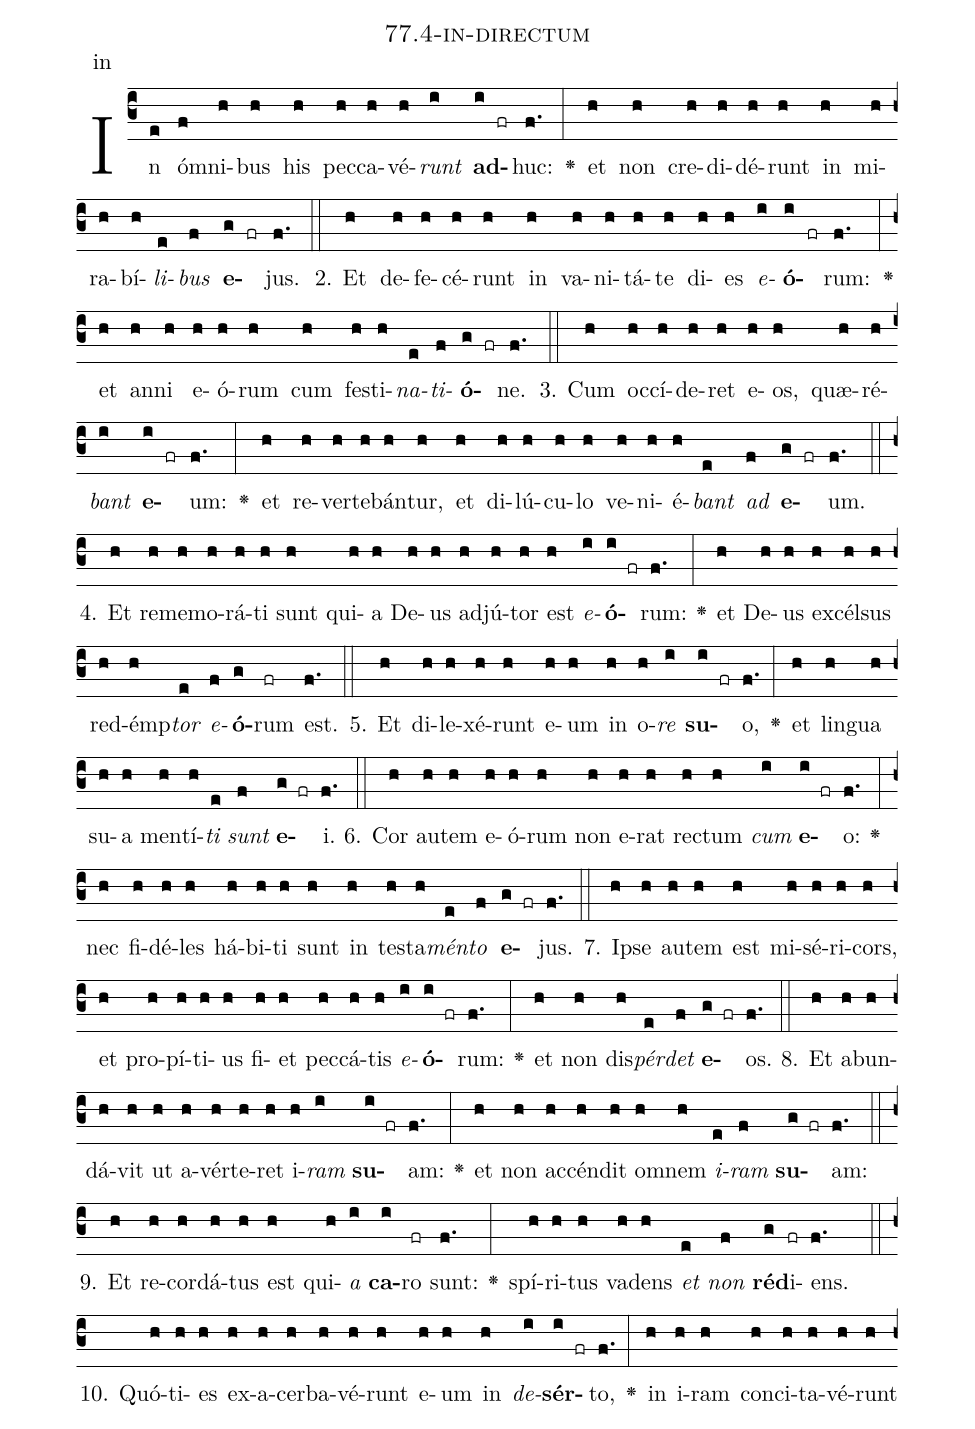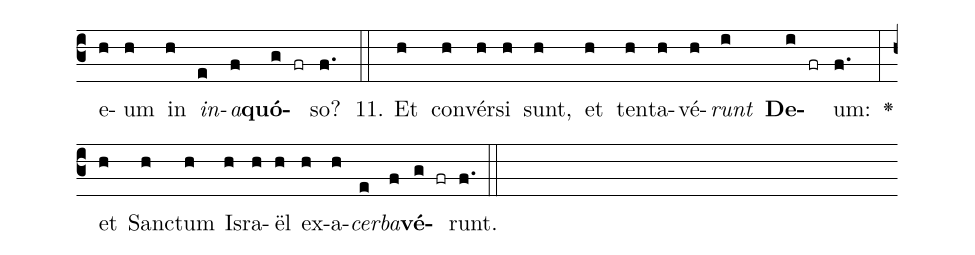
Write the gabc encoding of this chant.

name: 77.4-in-directum;
annotation: in;
%%
(c3)In(e) óm(f)ni(h)bus(h) his(h) pec(h)ca(h)vé(h)<i>runt</i>(i) <b>ad</b>(i fr)huc:(f.) <v>\greheightstar</v>(:) et(h) non(h) cre(h)di(h)dé(h)runt(h) in(h) mi(h)ra(h)bí(h)<i>li</i>(e)<i>bus</i>(f) <b>e</b>(g fr)jus.(f.) (::)
2. Et(h) de(h)fe(h)cé(h)runt(h) in(h) va(h)ni(h)tá(h)te(h) di(h)es(h) <i>e</i>(i)<b>ó</b>(i fr)rum:(f.) <v>\greheightstar</v>(:) et(h) an(h)ni(h) e(h)ó(h)rum(h) cum(h) fes(h)ti(h)<i>na</i>(e)<i>ti</i>(f)<b>ó</b>(g fr)ne.(f.) (::)
3. Cum(h) oc(h)cí(h)de(h)ret(h) e(h)os,(h) quæ(h)ré(h)<i>bant</i>(i) <b>e</b>(i fr)um:(f.) <v>\greheightstar</v>(:) et(h) re(h)ver(h)te(h)bán(h)tur,(h) et(h) di(h)lú(h)cu(h)lo(h) ve(h)ni(h)é(h)<i>bant</i>(e) <i>ad</i>(f) <b>e</b>(g fr)um.(f.) (::)
4. Et(h) re(h)me(h)mo(h)rá(h)ti(h) sunt(h) qui(h)a(h) De(h)us(h) ad(h)jú(h)tor(h) est(h) <i>e</i>(i)<b>ó</b>(i fr)rum:(f.) <v>\greheightstar</v>(:) et(h) De(h)us(h) ex(h)cél(h)sus(h) red(h)émp(h)<i>tor</i>(e) <i>e</i>(f)<b>ó</b>(g)rum(fr) est.(f.) (::)
5. Et(h) di(h)le(h)xé(h)runt(h) e(h)um(h) in(h) o(h)<i>re</i>(i) <b>su</b>(i fr)o,(f.) <v>\greheightstar</v>(:) et(h) lin(h)gua(h) su(h)a(h) men(h)tí(h)<i>ti</i>(e) <i>sunt</i>(f) <b>e</b>(g fr)i.(f.) (::)
6. Cor(h) au(h)tem(h) e(h)ó(h)rum(h) non(h) e(h)rat(h) rec(h)tum(h) <i>cum</i>(i) <b>e</b>(i fr)o:(f.) <v>\greheightstar</v>(:) nec(h) fi(h)dé(h)les(h) há(h)bi(h)ti(h) sunt(h) in(h) tes(h)ta(h)<i>mén</i>(e)<i>to</i>(f) <b>e</b>(g fr)jus.(f.) (::)
7. Ip(h)se(h) au(h)tem(h) est(h) mi(h)sé(h)ri(h)cors,(h) et(h) pro(h)pí(h)ti(h)us(h) fi(h)et(h) pec(h)cá(h)tis(h) <i>e</i>(i)<b>ó</b>(i fr)rum:(f.) <v>\greheightstar</v>(:) et(h) non(h) dis(h)<i>pér</i>(e)<i>det</i>(f) <b>e</b>(g fr)os.(f.) (::)
8. Et(h) ab(h)un(h)dá(h)vit(h) ut(h) a(h)vér(h)te(h)ret(h) i(h)<i>ram</i>(i) <b>su</b>(i fr)am:(f.) <v>\greheightstar</v>(:) et(h) non(h) ac(h)cén(h)dit(h) om(h)nem(h) <i>i</i>(e)<i>ram</i>(f) <b>su</b>(g fr)am:(f.) (::)
9. Et(h) re(h)cor(h)dá(h)tus(h) est(h) qui(h)<i>a</i>(i) <b>ca</b>(i)ro(fr) sunt:(f.) <v>\greheightstar</v>(:) spí(h)ri(h)tus(h) va(h)dens(h) <i>et</i>(e) <i>non</i>(f) <b>réd</b>(g)i(fr)ens.(f.) (::)
10. Quó(h)ti(h)es(h) ex(h)a(h)cer(h)ba(h)vé(h)runt(h) e(h)um(h) in(h) <i>de</i>(i)<b>sér</b>(i fr)to,(f.) <v>\greheightstar</v>(:) in(h) i(h)ram(h) con(h)ci(h)ta(h)vé(h)runt(h) e(h)um(h) in(h) <i>in</i>(e)<i>a</i>(f)<b>quó</b>(g fr)so?(f.) (::)
11. Et(h) con(h)vér(h)si(h) sunt,(h) et(h) ten(h)ta(h)vé(h)<i>runt</i>(i) <b>De</b>(i fr)um:(f.) <v>\greheightstar</v>(:) et(h) Sanc(h)tum(h) Is(h)ra(h)ël(h) ex(h)a(h)<i>cer</i>(e)<i>ba</i>(f)<b>vé</b>(g fr)runt.(f.) (::)
